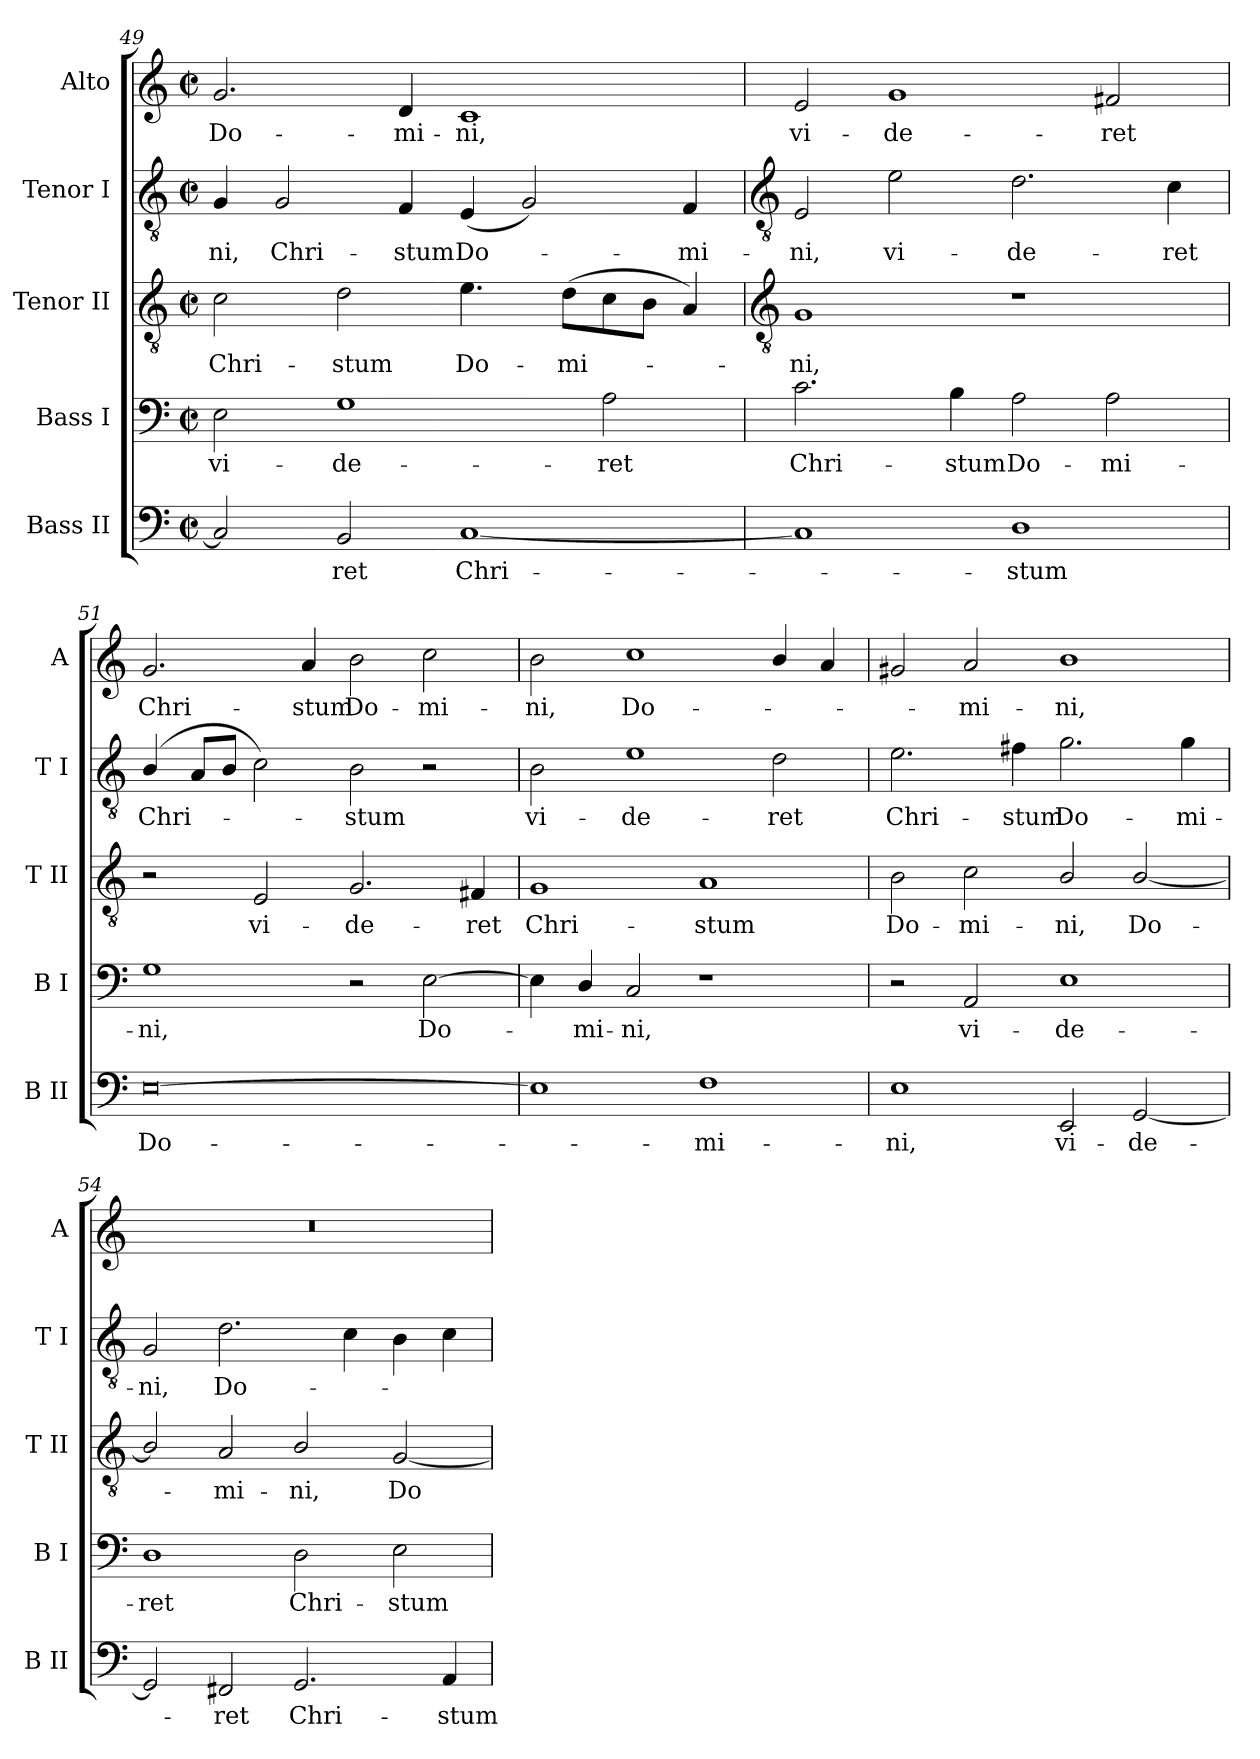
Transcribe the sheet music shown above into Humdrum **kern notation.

**kern	**text	**kern	**text	**kern	**text	**kern	**text	**kern	**text
*part5	*part5	*part4	*part4	*part3	*part3	*part2	*part2	*part1	*part1
*staff5	*staff5	*staff4	*staff4	*staff3	*staff3	*staff2	*staff2	*staff1	*staff1
*I"Bass II	*	*I"Bass I	*	*I"Tenor II	*	*I"Tenor I	*	*I"Alto	*
*I'B II	*	*I'B I	*	*I'T II	*	*I'T I	*	*I'A	*
*clefF4	*	*clefF4	*	*clefGv2	*	*clefGv2	*	*clefG2	*
*k[]	*	*k[]	*	*k[]	*	*k[]	*	*k[]	*
*C:	*	*C:	*	*C:	*	*C:	*	*C:	*
*M4/2	*	*M4/2	*	*M4/2	*	*M4/2	*	*M4/2	*
*met(c|)	*	*met(c|)	*	*met(c|)	*	*met(c|)	*	*met(c|)	*
=49	=49	=49	=49	=49	=49	=49	=49	=49	=49
!	!	!	!LO:LY:b	!	!LO:LY:b	!	!LO:LY:b	!	!LO:LY:b
2C]	.	2E	vi-	2c	Chri-	4G	-ni,	2.g	Do-
!	!	!	!	!	!	!	!LO:LY:b	!	!
.	.	.	.	.	.	2G	Chri-	.	.
!	!LO:LY:b	!	!LO:LY:b	!	!LO:LY:b	!	!	!	!
2BB	ret	1G	-de-	2d	-stum	.	.	.	.
!	!	!	!	!	!	!	!LO:LY:b	!	!LO:LY:b
.	.	.	.	.	.	4F	-stum	4d	-mi-
!	!LO:LY:b	!	!	!	!LO:LY:b	!	!LO:LY:b	!	!LO:LY:b
[1C	Chri-	.	.	4.e	Do-	(<4E	Do-	1c	-ni,
.	.	.	.	.	.	2G)	.	.	.
!	!	!	!	!	!LO:LY:b	!	!	!	!
.	.	.	.	(>8dL	-mi-	.	.	.	.
!	!	!	!LO:LY:b	!	!	!	!	!	!
.	.	2A	-ret	8c	.	.	.	.	.
.	.	.	.	8BJ	.	.	.	.	.
!	!	!	!	!	!	!	!LO:LY:b	!	!
.	.	.	.	4A)	.	4F	mi-	.	.
!!LO:LB:g=z
=50	=50	=50	=50	=50	=50	=50	=50	=50	=50
*	*	*	*	*clefGv2	*	*clefGv2	*	*	*
!	!	!	!LO:LY:b	!	!LO:LY:b	!	!LO:LY:b	!	!LO:LY:b
1C]	.	2.c	Chri-	1G	ni,	2E	-ni,	2e	vi-
!	!	!	!	!	!	!	!LO:LY:b	!	!LO:LY:b
.	.	.	.	.	.	2e	vi-	1g	-de-
!	!	!	!LO:LY:b	!	!	!	!	!	!
.	.	4B	-stum	.	.	.	.	.	.
!	!LO:LY:b	!	!LO:LY:b	!	!	!	!LO:LY:b	!	!
1D	stum	2A	Do-	1r	.	2.d	-de-	.	.
!	!	!	!LO:LY:b	!	!	!	!	!	!LO:LY:b
.	.	2A	-mi-	.	.	.	.	2f#X	-ret
!	!	!	!	!	!	!	!LO:LY:b	!	!
.	.	.	.	.	.	4c	-ret	.	.
=51	=51	=51	=51	=51	=51	=51	=51	=51	=51
!	!LO:LY:b	!	!LO:LY:b	!	!	!	!LO:LY:b	!	!LO:LY:b
[0E	Do-	1G	-ni,	2r	.	(<4B/	Chri-	2.g	Chri-
.	.	.	.	.	.	8AL	.	.	.
.	.	.	.	.	.	8BJ	.	.	.
!	!	!	!	!	!LO:LY:b	!	!	!	!
.	.	.	.	2E	vi-	2c)	.	.	.
!	!	!	!	!	!	!	!	!	!LO:LY:b
.	.	.	.	.	.	.	.	4a	-stum
!	!	!	!	!	!LO:LY:b	!	!LO:LY:b	!	!LO:LY:b
.	.	2r	.	2.G	-de-	2B	stum	2b	Do-
!	!	!	!LO:LY:b	!	!	!	!	!	!LO:LY:b
.	.	[2E	Do-	.	.	2r	.	2cc	-mi-
!	!	!	!	!	!LO:LY:b	!	!	!	!
.	.	.	.	4F#X	-ret	.	.	.	.
=52	=52	=52	=52	=52	=52	=52	=52	=52	=52
!	!	!	!	!	!LO:LY:b	!	!LO:LY:b	!	!LO:LY:b
1E]	.	4E]	.	1G	Chri-	2B	vi-	2b	-ni,
!	!	!	!LO:LY:b	!	!	!	!	!	!
.	.	4D/	mi-	.	.	.	.	.	.
!	!	!	!LO:LY:b	!	!	!	!LO:LY:b	!	!LO:LY:b
.	.	2C	-ni,	.	.	1e	-de-	1cc	Do-
!	!LO:LY:b	!	!	!	!LO:LY:b	!	!	!	!
1F	mi-	1r	.	1A	-stum	.	.	.	.
!	!	!	!	!	!	!	!LO:LY:b	!	!
.	.	.	.	.	.	2d	-ret	4b/	.
.	.	.	.	.	.	.	.	4a	.
=53	=53	=53	=53	=53	=53	=53	=53	=53	=53
!	!LO:LY:b	!	!	!	!LO:LY:b	!	!LO:LY:b	!	!
1E	-ni,	2r	.	2B	Do-	2.e	Chri-	2g#X	.
!	!	!	!LO:LY:b	!	!LO:LY:b	!	!	!	!LO:LY:b
.	.	2AA	vi-	2c	-mi-	.	.	2a	mi-
!	!	!	!	!	!	!	!LO:LY:b	!	!
.	.	.	.	.	.	4f#X	-stum	.	.
!	!LO:LY:b	!	!LO:LY:b	!	!LO:LY:b	!	!LO:LY:b	!	!LO:LY:b
2EE	vi-	1E	-de-	2B/	-ni,	2.g	Do-	1b	-ni,
!	!LO:LY:b	!	!	!	!LO:LY:b	!	!	!	!
[2GG	-de-	.	.	[2B/	Do-	.	.	.	.
!	!	!	!	!	!	!	!LO:LY:b	!	!
.	.	.	.	.	.	4g	-mi-	.	.
=54	=54	=54	=54	=54	=54	=54	=54	=54	=54
!	!	!	!LO:LY:b	!	!	!	!LO:LY:b	!	!
2GG]	.	1D	-ret	2B/]	.	2G	-ni,	0r	.
!	!LO:LY:b	!	!	!	!LO:LY:b	!	!LO:LY:b	!	!
2FF#X	ret	.	.	2A	mi-	2.d	Do-	.	.
!	!LO:LY:b	!	!LO:LY:b	!	!LO:LY:b	!	!	!	!
2.GG	Chri-	2D	Chri-	2B/	-ni,	.	.	.	.
.	.	.	.	.	.	4c	.	.	.
!	!	!	!LO:LY:b	!	!LO:LY:b	!	!	!	!
.	.	2E	-stum	[2G	Do-	4B	.	.	.
!	!LO:LY:b	!	!	!	!	!	!	!	!
4AA	-stum	.	.	.	.	4c	.	.	.
=	=	=	=	=	=	=	=	=	=
*-	*-	*-	*-	*-	*-	*-	*-	*-	*-
